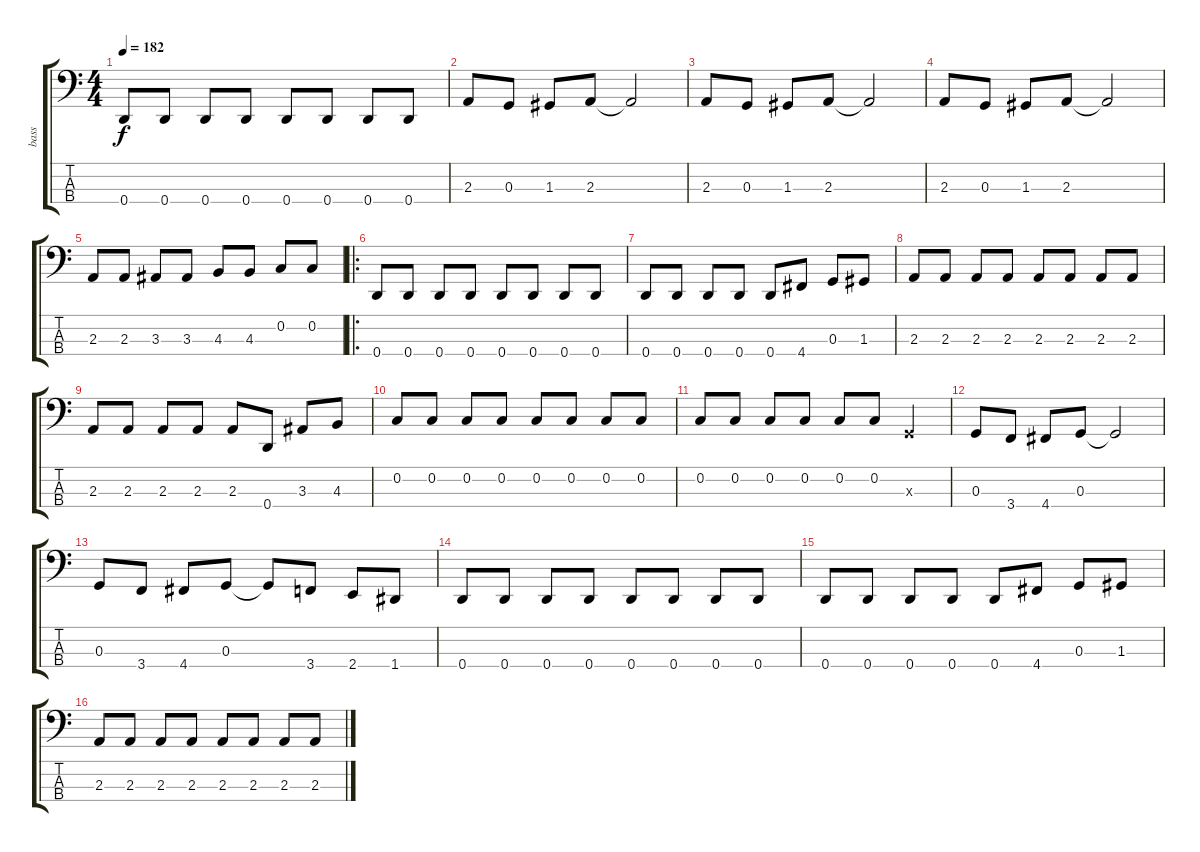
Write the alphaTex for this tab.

\track ("bass" "bass") {instrument electricbasspick}
\staff {score tabs}
\tuning (F2 C2 G1 D1) {hide}
\ts (4 4)
\tempo 182
\clef f4
\ks c
0.4.8{dy f} 0.4.8 0.4.8 0.4.8 0.4.8 0.4.8 0.4.8 0.4.8 |
2.3.8 0.3.8 1.3.8 2.3.8 2.3{t}.2 |
2.3.8 0.3.8 1.3.8 2.3.8 2.3{t}.2 |
2.3.8 0.3.8 1.3.8 2.3.8 2.3{t}.2 |
2.3.8 2.3.8 3.3.8 3.3.8 4.3.8 4.3.8 0.2.8 0.2.8 |
\ro
0.4.8 0.4.8 0.4.8 0.4.8 0.4.8 0.4.8 0.4.8 0.4.8 |
0.4.8 0.4.8 0.4.8 0.4.8 0.4.8 4.4.8 0.3.8 1.3.8 |
2.3.8 2.3.8 2.3.8 2.3.8 2.3.8 2.3.8 2.3.8 2.3.8 |
2.3.8 2.3.8 2.3.8 2.3.8 2.3.8 0.4.8 3.3.8 4.3.8 |
0.2.8 0.2.8 0.2.8 0.2.8 0.2.8 0.2.8 0.2.8 0.2.8 |
0.2.8 0.2.8 0.2.8 0.2.8 0.2.8 0.2.8 0.3{x}.4 |
0.3.8 3.4.8 4.4.8 0.3.8 0.3{t}.2 |
0.3.8 3.4.8 4.4.8 0.3.8 0.3{t}.8 3.4.8 2.4.8 1.4.8 |
0.4.8 0.4.8 0.4.8 0.4.8 0.4.8 0.4.8 0.4.8 0.4.8 |
0.4.8 0.4.8 0.4.8 0.4.8 0.4.8 4.4.8 0.3.8 1.3.8 |
2.3.8 2.3.8 2.3.8 2.3.8 2.3.8 2.3.8 2.3.8 2.3.8
